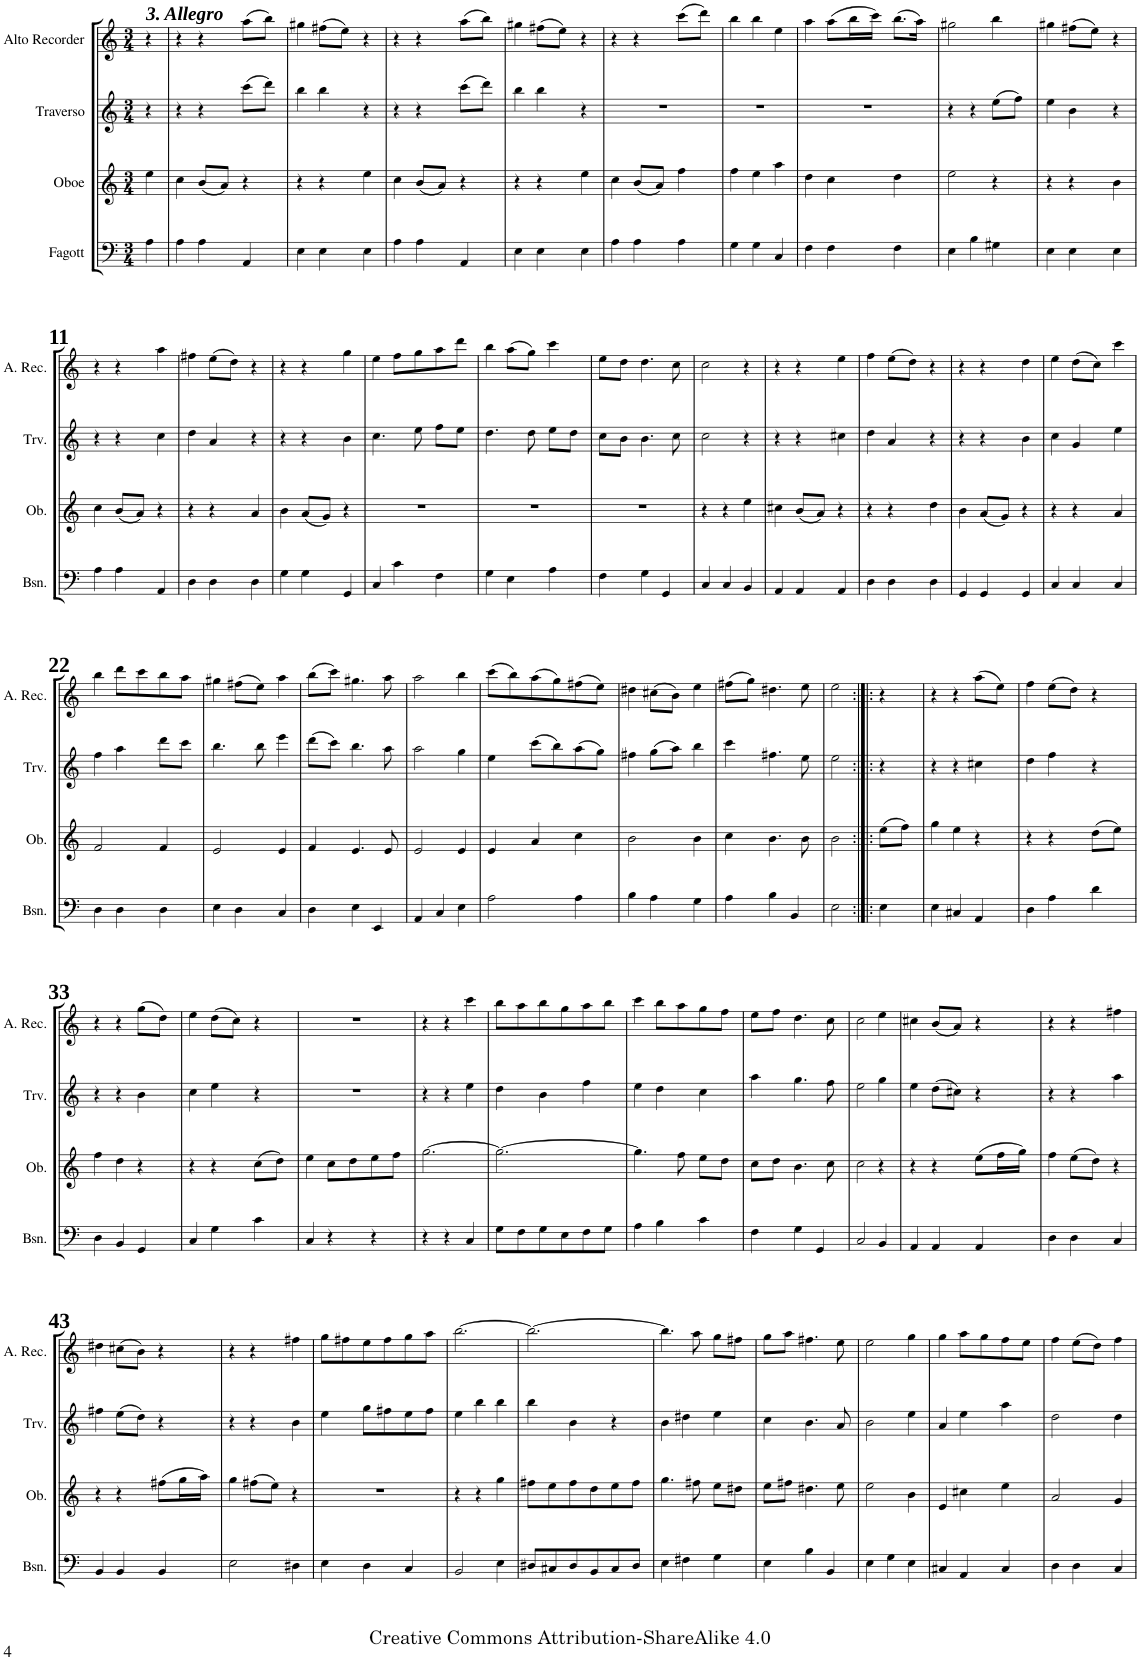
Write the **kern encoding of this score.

**kern	**kern	**kern	**kern
*part4	*part3	*part2	*part1
*staff4	*staff3	*staff2	*staff1
*I"Fagott	*I"Oboe	*I"Traverso	*I"Alto Recorder
*	*I'Ob.	*I'Trv.	*I'A. Rec.
!!LO:PB:g=z
*clefF4	*clefG2	*clefG2	*clefG2
*k[]	*k[]	*k[]	*k[]
*M3/4	*M3/4	*M3/4	*M3/4
=1	=1	=1	=1
!	!	!	!LO:TX:a:Bi:t=3. Allegro
4A\	4ee\	4r	4r
=2	=2	=2	=2
4A\	4cc\	4r	4r
4A\	(8b/L	4r	4r
.	8a/J)	.	.
4AA/	4r	(8ccc\L	(8aa\L
.	.	8ddd\J)	8bb\J)
=3	=3	=3	=3
4E\	4r	4bb\	4gg#X\
4E\	4r	4bb\	(8ff#X\L
.	.	.	8ee\J)
4E\	4ee\	4r	4r
=4	=4	=4	=4
4A\	4cc\	4r	4r
4A\	(8b/L	4r	4r
.	8a/J)	.	.
4AA/	4r	(8ccc\L	(8aa\L
.	.	8ddd\J)	8bb\J)
=5	=5	=5	=5
4E\	4r	4bb\	4gg#X\
4E\	4r	4bb\	(8ff#X\L
.	.	.	8ee\J)
4E\	4ee\	4r	4r
=6	=6	=6	=6
4A\	4cc\	2.r	4r
4A\	(8b/L	.	4r
.	8a/J)	.	.
4A\	4ff\	.	(8ccc\L
.	.	.	8ddd\J)
=7	=7	=7	=7
4G\	4ff\	2.r	4bb\
4G\	4ee\	.	4bb\
4C/	4aa\	.	4ee\
=8	=8	=8	=8
4F\	4dd\	2.r	4aa\
4F\	4cc\	.	(8aa\L
.	.	.	16bb\L
.	.	.	16ccc\JJ)
4F\	4dd\	.	(8.bb\L
.	.	.	16aa\Jk)
=9	=9	=9	=9
4E\	2ee\	4r	2gg#X\
4B\	.	4r	.
4G#X\	4r	(8ee\L	4bb\
.	.	8ff\J)	.
=10	=10	=10	=10
4E\	4r	4ee\	4gg#X\
4E\	4r	4b\	(8ff#X\L
.	.	.	8ee\J)
4E\	4b\	4r	4r
!!LO:LB:g=z
=11	=11	=11	=11
4A\	4cc\	4r	4r
4A\	(8b/L	4r	4r
.	8a/J)	.	.
4AA/	4r	4cc\	4aa\
=12	=12	=12	=12
4D\	4r	4dd\	4ff#X\
4D\	4r	4a/	(8ee\L
.	.	.	8dd\J)
4D\	4a/	4r	4r
=13	=13	=13	=13
4G\	4b\	4r	4r
4G\	(8a/L	4r	4r
.	8g/J)	.	.
4GG/	4r	4b\	4gg\
=14	=14	=14	=14
4C/	2.r	4.cc\	4ee\
4c\	.	.	8ff\L
.	.	8ee\	8gg\
4F\	.	8ff\L	8aa\
.	.	8ee\J	8ddd\J
=15	=15	=15	=15
4G\	2.r	4.dd\	4bb\
4E\	.	.	(8aa\L
.	.	8dd\	8gg\J)
4A\	.	8ee\L	4ccc\
.	.	8dd\J	.
=16	=16	=16	=16
4F\	2.r	8cc\L	8ee\L
.	.	8b\J	8dd\J
4G\	.	4.b\	4.dd\
4GG/	.	.	.
.	.	8cc\	8cc\
=17	=17	=17	=17
4C/	4r	2cc\	2cc\
4C/	4r	.	.
4BB/	4ee\	4r	4r
=18	=18	=18	=18
4AA/	4cc#X\	4r	4r
4AA/	(8b/L	4r	4r
.	8a/J)	.	.
4AA/	4r	4cc#X\	4ee\
=19	=19	=19	=19
4D\	4r	4dd\	4ff\
4D\	4r	4a/	(8ee\L
.	.	.	8dd\J)
4D\	4dd\	4r	4r
=20	=20	=20	=20
4GG/	4b\	4r	4r
4GG/	(8a/L	4r	4r
.	8g/J)	.	.
4GG/	4r	4b\	4dd\
=21	=21	=21	=21
4C/	4r	4cc\	4ee\
4C/	4r	4g/	(8dd\L
.	.	.	8cc\J)
4C/	4a/	4ee\	4ccc\
!!LO:LB:g=z
=22	=22	=22	=22
4D\	2f/	4ff\	4bb\
4D\	.	4aa\	8ddd\L
.	.	.	8ccc\
4D\	4f/	8ddd\L	8bb\
.	.	8ccc\J	8aa\J
=23	=23	=23	=23
4E\	2e/	4.bb\	4gg#X\
4D\	.	.	(8ff#X\L
.	.	8bb\	8ee\J)
4C/	4e/	4eee\	4aa\
=24	=24	=24	=24
4D\	4f/	(8ddd\L	(8bb\L
.	.	8ccc\J)	8ccc\J)
4E\	4.e/	4.bb\	4.gg#X\
4EE/	.	.	.
.	8e/	8aa\	8aa\
=25	=25	=25	=25
4AA/	2e/	2aa\	2aa\
4C/	.	.	.
4E\	4e/	4gg\	4bb\
=26	=26	=26	=26
2A\	4e/	4ee\	(8ccc\L
.	.	.	8bb\)
.	4a/	(8ccc\L	(8aa\
.	.	8bb\)	8gg\)
4A\	4cc\	(8aa\	(8ff#X\
.	.	8gg\J)	8ee\J)
=27	=27	=27	=27
4B\	2b\	4ff#X\	4dd#X\
4A\	.	(8gg\L	(8cc#X\L
.	.	8aa\J)	8b\J)
4G\	4b\	4bb\	4ee\
=28	=28	=28	=28
4A\	4cc\	4ccc\	(8ff#X\L
.	.	.	8gg\J)
4B\	4.b\	4.ff#X\	4.dd#X\
4BB/	.	.	.
.	8b\	8ee\	8ee\
=29	=29	=29	=29
2E\	2b\	2ee\	2ee\
=30:|!|:	=30:|!|:	=30:|!|:	=30:|!|:
4E\	(8ee\L	4r	4r
.	8ff\J)	.	.
=31	=31	=31	=31
4E\	4gg\	4r	4r
4C#X/	4ee\	4r	4r
4AA/	4r	4cc#X\	(8aa\L
.	.	.	8ee\J)
=32	=32	=32	=32
4D\	4r	4dd\	4ff\
4A\	4r	4ff\	(8ee\L
.	.	.	8dd\J)
4d\	(8dd\L	4r	4r
.	8ee\J)	.	.
!!LO:LB:g=z
=33	=33	=33	=33
4D\	4ff\	4r	4r
4BB/	4dd\	4r	4r
4GG/	4r	4b\	(8gg\L
.	.	.	8dd\J)
=34	=34	=34	=34
4C/	4r	4cc\	4ee\
4G\	4r	4ee\	(8dd\L
.	.	.	8cc\J)
4c\	(8cc\L	4r	4r
.	8dd\J)	.	.
=35	=35	=35	=35
4C/	4ee\	2.r	2.r
4r	8cc\L	.	.
.	8dd\	.	.
4r	8ee\	.	.
.	8ff\J	.	.
=36	=36	=36	=36
4r	[2.gg\	4r	4r
4r	.	4r	4r
4C/	.	4ee\	4ccc\
=37	=37	=37	=37
8G\L	2.gg\_	4dd\	8bb\L
8F\	.	.	8aa\
8G\	.	4b\	8bb\
8E\	.	.	8gg\
8F\	.	4ff\	8aa\
8G\J	.	.	8bb\J
=38	=38	=38	=38
4A\	4.gg\]	4ee\	4ccc\
4B\	.	4dd\	8bb\L
.	8ff\	.	8aa\
4c\	8ee\L	4cc\	8gg\
.	8dd\J	.	8ff\J
=39	=39	=39	=39
4F\	8cc\L	4aa\	8ee\L
.	8dd\J	.	8ff\J
4G\	4.b\	4.gg\	4.dd\
4GG/	.	.	.
.	8cc\	8ff\	8cc\
=40	=40	=40	=40
2C/	2cc\	2ee\	2cc\
4BB/	4r	4gg\	4ee\
=41	=41	=41	=41
4AA/	4r	4ee\	4cc#X\
4AA/	4r	(8dd\L	(8b/L
.	.	8cc#X\J)	8a/J)
4AA/	(8ee\L	4r	4r
.	16ff\L	.	.
.	16gg\JJ)	.	.
=42	=42	=42	=42
4D\	4ff\	4r	4r
4D\	(8ee\L	4r	4r
.	8dd\J)	.	.
4C/	4r	4aa\	4ff#X\
!!LO:LB:g=z
=43	=43	=43	=43
4BB/	4r	4ff#X\	4dd#X\
4BB/	4r	(8ee\L	(8cc#X\L
.	.	8dd\J)	8b\J)
4BB/	(8ff#X\L	4r	4r
.	16gg\L	.	.
.	16aa\JJ)	.	.
=44	=44	=44	=44
2E\	4gg\	4r	4r
.	(8ff#X\L	4r	4r
.	8ee\J)	.	.
4D#X\	4r	4b\	4ff#X\
=45	=45	=45	=45
4E\	2.r	4ee\	8gg\L
.	.	.	8ff#X\
4D\	.	8gg\L	8ee\
.	.	8ff#X\	8ff#\
4C/	.	8ee\	8gg\
.	.	8ff#\J	8aa\J
=46	=46	=46	=46
2BB/	4r	4ee\	[2.bb\
.	4r	4bb\	.
4E\	4gg\	4bb\	.
=47	=47	=47	=47
8D#X/L	8ff#X\L	4bb\	2.bb\_
8C#X/	8ee\	.	.
8D#/	8ff#\	4b\	.
8BB/	8dd\	.	.
8C#/	8ee\	4r	.
8D#/J	8ff#\J	.	.
=48	=48	=48	=48
4E\	4.gg\	4b\	4.bb\]
4F#X\	.	4dd#X\	.
.	8ff#X\	.	8aa\
4G\	8ee\L	4ee\	8gg\L
.	8dd#X\J	.	8ff#X\J
=49	=49	=49	=49
4E\	8ee\L	4cc\	8gg\L
.	8ff#X\J	.	8aa\J
4B\	4.dd#X\	4.b\	4.ff#X\
4BB/	.	.	.
.	8ee\	8a/	8ee\
=50	=50	=50	=50
4E\	2ee\	2b\	2ee\
4G\	.	.	.
4E\	4b\	4ee\	4gg\
=51	=51	=51	=51
4C#X/	4e/	4a/	4gg\
4AA/	4cc#X\	4ee\	8aa\L
.	.	.	8gg\
4C#/	4ee\	4aa\	8ff\
.	.	.	8ee\J
=52	=52	=52	=52
4D\	2a/	2dd\	4ff\
4D\	.	.	(8ee\L
.	.	.	8dd\J)
4C/	4g/	4dd\	4ff\
=	=	=	=
*-	*-	*-	*-
